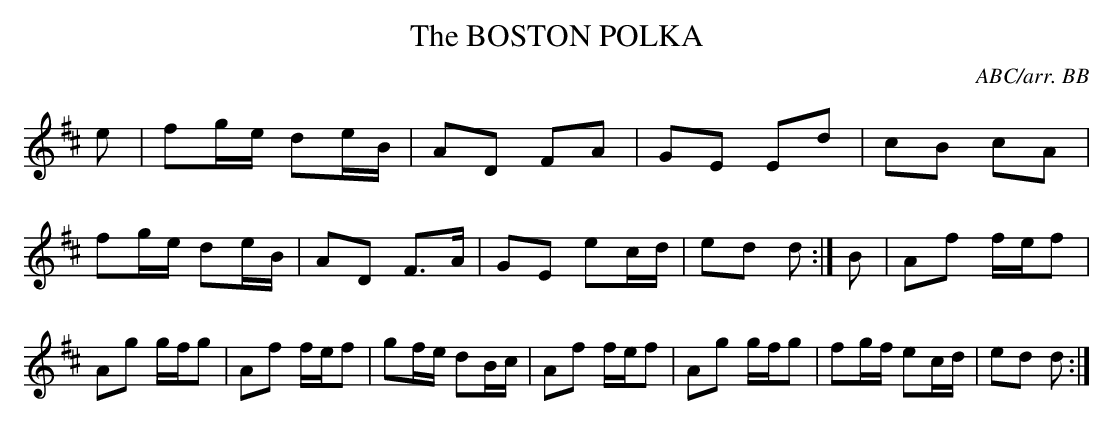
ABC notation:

X:1
T:BOSTON POLKA, The\
C:ABC/arr. BB\
but whether it's an "ancestor" or a "descendant" is a matter of \
debate! Quite possibly Murphy heard it while living in the US and\
brought it home with him when he returned to Ireland. . .possibly!\
L:1/8\
M:2/4\
K:D\
e|fg/e/ de/B/|AD FA|GE Ed|cB cA|\
fg/e/ de/B/|AD F>A|GE ec/d/|ed d:|\
B|Af f/e/f|Ag g/f/g|Af f/e/f|gf/e/ dB/c/|\
Af f/e/f|Ag g/f/g|fg/f/ ec/d/|ed d:|\
\
\
